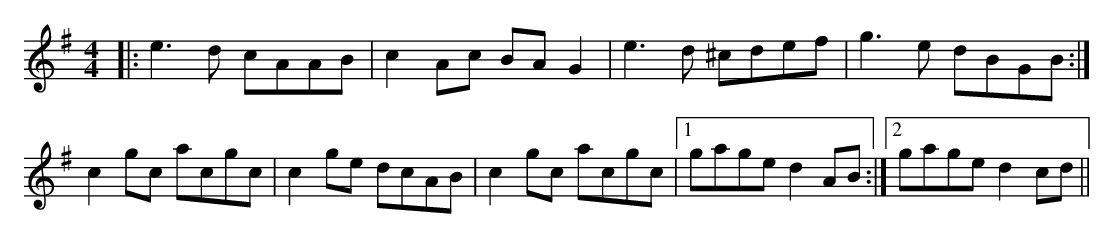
X:1
M:4/4
K:Ador
|:e3d cAAB|c2Ac BAG2|e3d ^cdef|g3e dBGB:|
c2gc acgc|c2ge dcAB|c2gc acgc|1 gage d2AB:|2 gage d2cd||
